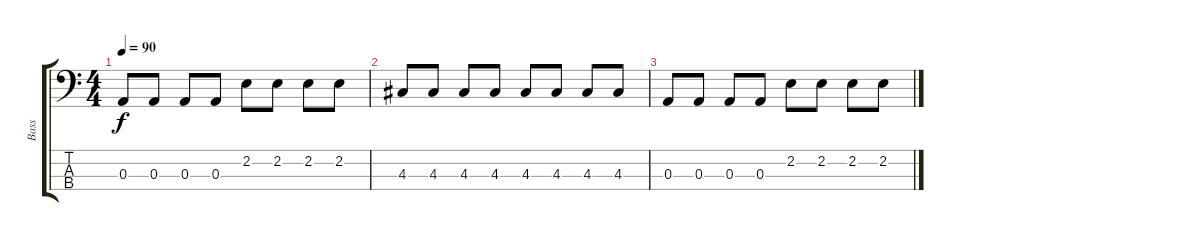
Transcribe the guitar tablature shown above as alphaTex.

\track ("Bass" "Bass") {instrument electricbassfinger}
\staff {score tabs}
\tuning (G2 D2 A1 E1) {hide}
\ts (4 4)
\tempo 90
\clef f4
\ks c
0.3.8{dy f} 0.3.8 0.3.8 0.3.8 2.2.8 2.2.8 2.2.8 2.2.8 |
4.3.8 4.3.8 4.3.8 4.3.8 4.3.8 4.3.8 4.3.8 4.3.8 |
0.3.8 0.3.8 0.3.8 0.3.8 2.2.8 2.2.8 2.2.8 2.2.8
